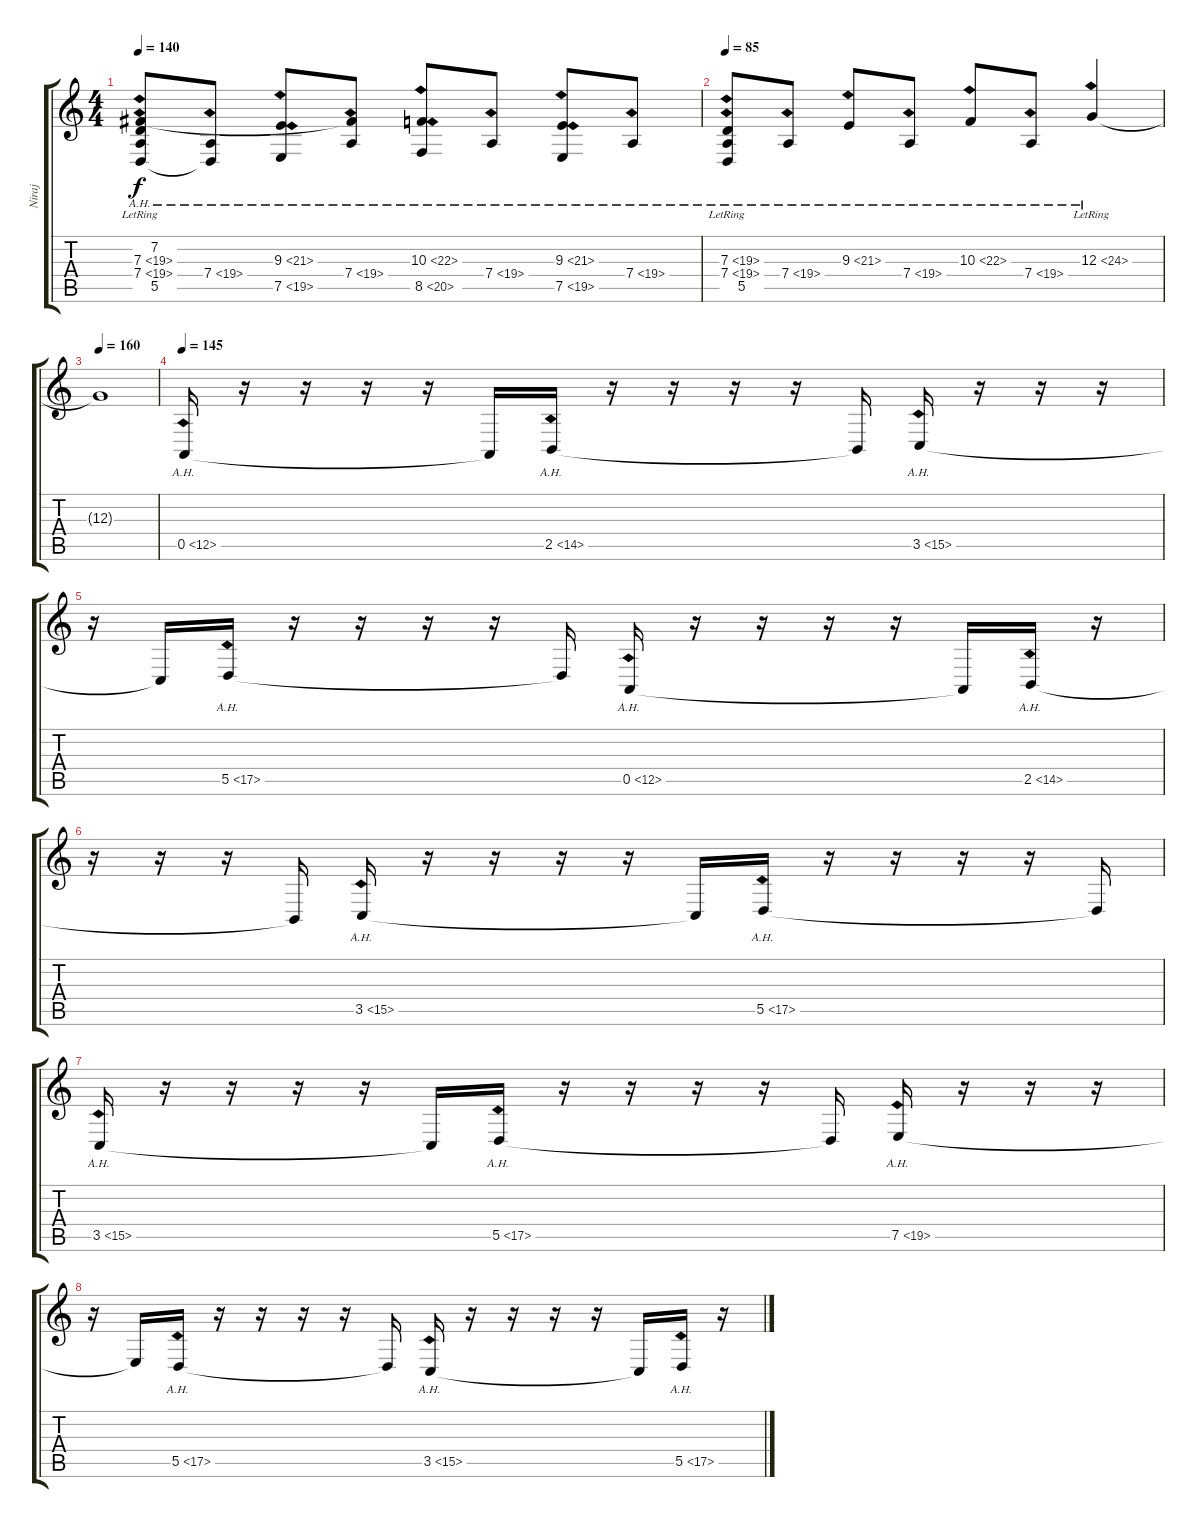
\track ("Niraj" "Niraj") {instrument acousticgrandpiano}
\staff {score tabs}
\tuning (E4 B3 G3 D3 A2 D2) {hide}
\ts (4 4)
\tempo 140
\clef g2
\ks c
(7.2{lr} 7.3{ah 12 lr} 7.4{ah 12 lr} 5.5{lr}).8{dy f} (7.4{ah 12} 5.5{t}).8 (9.3{ah 12} 7.5{ah 12}).8 (7.2{t} 7.4{ah 12}).8 (10.3{ah 12} 8.5{ah 12}).8 7.4{ah 12}.8 (9.3{ah 12} 7.5{ah 12}).8 7.4{ah 12}.8 |
\tempo 85
(7.3{ah 12 lr} 7.4{ah 12 lr} 5.5{lr}).8 7.4{ah 12}.8 9.3{ah 12}.8 7.4{ah 12}.8 10.3{ah 12}.8 7.4{ah 12}.8 12.3{ah 12 lr}.4 |
\tempo 160
12.3{t}.1{instrument stringensemble1} |
\tempo 145
0.5{ah 12}.16{volume 16} r.16 r.16 r.16 r.16 0.5{t}.16 2.5{ah 12}.16 r.16 r.16 r.16 r.16 2.5{t}.16 3.5{ah 12}.16 r.16 r.16 r.16 |
r.16 3.5{t}.16 5.5{ah 12}.16 r.16 r.16 r.16 r.16 5.5{t}.16 0.5{ah 12}.16 r.16 r.16 r.16 r.16 0.5{t}.16 2.5{ah 12}.16 r.16 |
r.16 r.16 r.16 2.5{t}.16 3.5{ah 12}.16 r.16 r.16 r.16 r.16 3.5{t}.16 5.5{ah 12}.16 r.16 r.16 r.16 r.16 5.5{t}.16 |
3.5{ah 12}.16 r.16 r.16 r.16 r.16 3.5{t}.16 5.5{ah 12}.16 r.16 r.16 r.16 r.16 5.5{t}.16 7.5{ah 12}.16 r.16 r.16 r.16 |
r.16 7.5{t}.16 5.5{ah 12}.16 r.16 r.16 r.16 r.16 5.5{t}.16 3.5{ah 12}.16 r.16 r.16 r.16 r.16 3.5{t}.16 5.5{ah 12}.16 r.16
